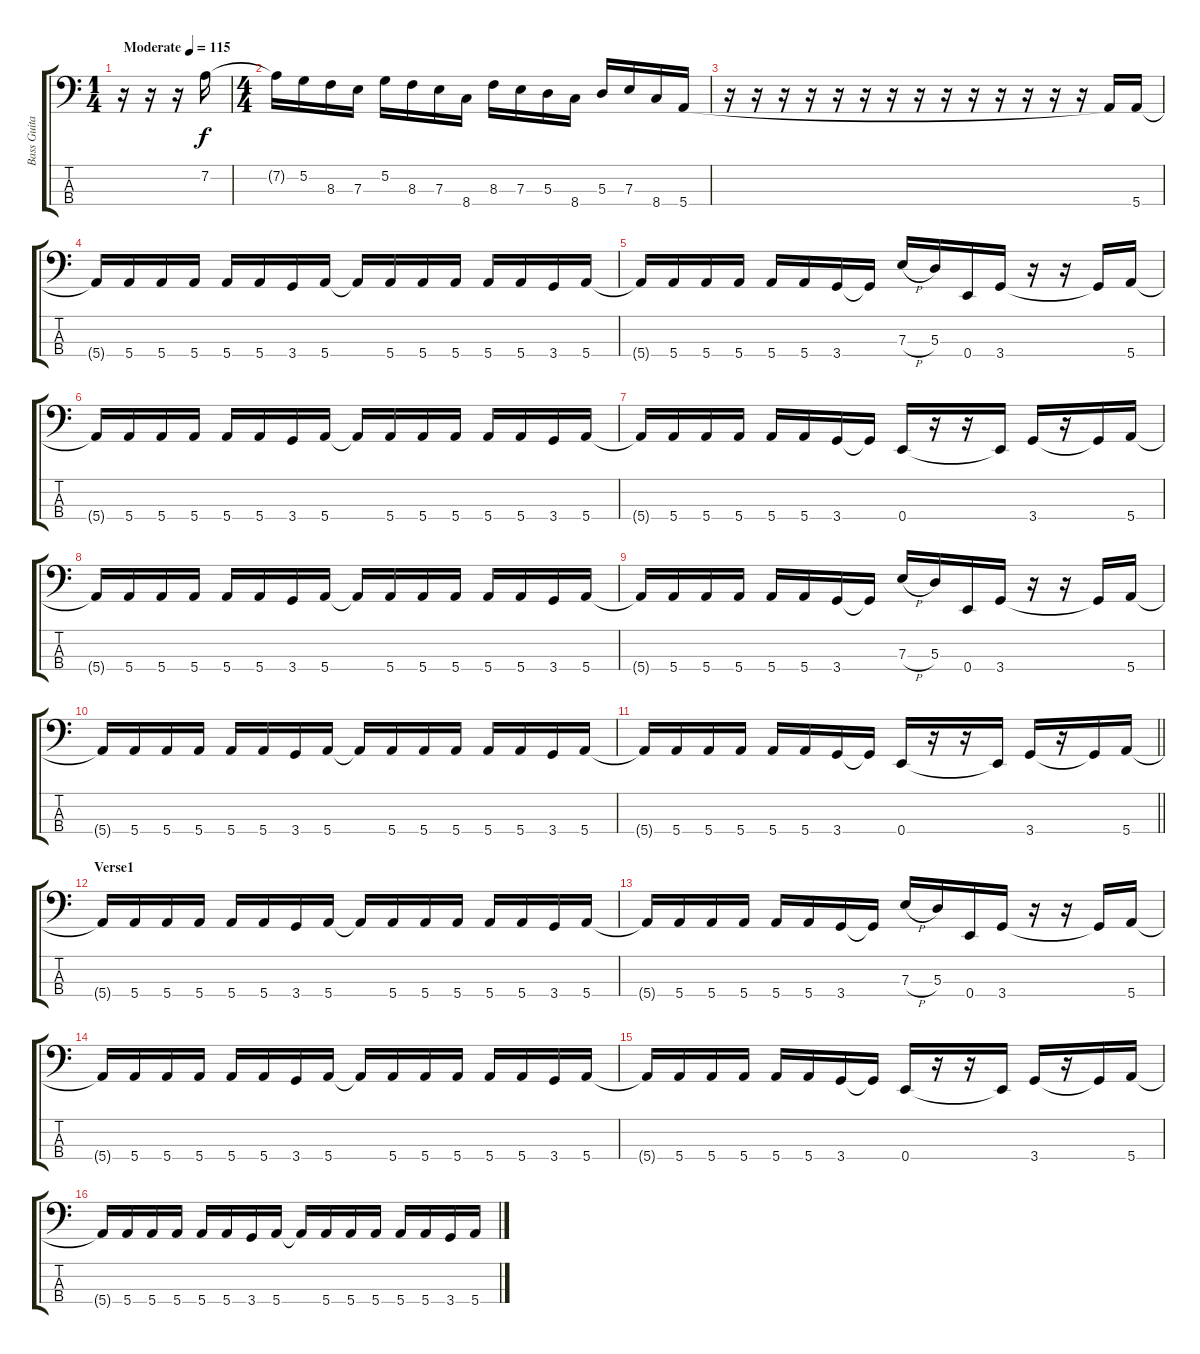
\track ("Bass Guitar" "Bass Guita") {instrument electricbassfinger}
\staff {score tabs}
\tuning (G2 D2 A1 E1) {hide}
\ts (1 4)
\tempo (115 "Moderate")
\clef f4
\ks c
r.16{dy f instrument electricbassfinger} r.16 r.16 7.2.16 |
\ts (4 4)
7.2{t}.16 5.2.16 8.3.16 7.3.16 5.2.16 8.3.16 7.3.16 8.4.16 8.3.16 7.3.16 5.3.16 8.4.16 5.3.16 7.3.16 8.4.16 5.4.16 |
r.16 r.16 r.16 r.16 r.16 r.16 r.16 r.16 r.16 r.16 r.16 r.16 r.16 r.16 5.4{t}.16 5.4.16 |
5.4{t}.16 5.4.16 5.4.16 5.4.16 5.4.16 5.4.16 3.4.16 5.4.16 5.4{t}.16 5.4.16 5.4.16 5.4.16 5.4.16 5.4.16 3.4.16 5.4.16 |
5.4{t}.16 5.4.16 5.4.16 5.4.16 5.4.16 5.4.16 3.4.16 3.4{t}.16 7.3{h}.16 5.3.16 0.4.16 3.4.16 r.16 r.16 3.4{t}.16 5.4.16 |
5.4{t}.16 5.4.16 5.4.16 5.4.16 5.4.16 5.4.16 3.4.16 5.4.16 5.4{t}.16 5.4.16 5.4.16 5.4.16 5.4.16 5.4.16 3.4.16 5.4.16 |
5.4{t}.16 5.4.16 5.4.16 5.4.16 5.4.16 5.4.16 3.4.16 3.4{t}.16 0.4.16 r.16 r.16 0.4{t}.16 3.4.16 r.16 3.4{t}.16 5.4.16 |
5.4{t}.16 5.4.16 5.4.16 5.4.16 5.4.16 5.4.16 3.4.16 5.4.16 5.4{t}.16 5.4.16 5.4.16 5.4.16 5.4.16 5.4.16 3.4.16 5.4.16 |
5.4{t}.16 5.4.16 5.4.16 5.4.16 5.4.16 5.4.16 3.4.16 3.4{t}.16 7.3{h}.16 5.3.16 0.4.16 3.4.16 r.16 r.16 3.4{t}.16 5.4.16 |
5.4{t}.16 5.4.16 5.4.16 5.4.16 5.4.16 5.4.16 3.4.16 5.4.16 5.4{t}.16 5.4.16 5.4.16 5.4.16 5.4.16 5.4.16 3.4.16 5.4.16 |
\barLineRight lightlight
5.4{t}.16 5.4.16 5.4.16 5.4.16 5.4.16 5.4.16 3.4.16 3.4{t}.16 0.4.16 r.16 r.16 0.4{t}.16 3.4.16 r.16 3.4{t}.16 5.4.16 |
\section ("" "Verse1")
5.4{t}.16 5.4.16 5.4.16 5.4.16 5.4.16 5.4.16 3.4.16 5.4.16 5.4{t}.16 5.4.16 5.4.16 5.4.16 5.4.16 5.4.16 3.4.16 5.4.16 |
5.4{t}.16 5.4.16 5.4.16 5.4.16 5.4.16 5.4.16 3.4.16 3.4{t}.16 7.3{h}.16 5.3.16 0.4.16 3.4.16 r.16 r.16 3.4{t}.16 5.4.16 |
5.4{t}.16 5.4.16 5.4.16 5.4.16 5.4.16 5.4.16 3.4.16 5.4.16 5.4{t}.16 5.4.16 5.4.16 5.4.16 5.4.16 5.4.16 3.4.16 5.4.16 |
5.4{t}.16 5.4.16 5.4.16 5.4.16 5.4.16 5.4.16 3.4.16 3.4{t}.16 0.4.16 r.16 r.16 0.4{t}.16 3.4.16 r.16 3.4{t}.16 5.4.16 |
5.4{t}.16 5.4.16 5.4.16 5.4.16 5.4.16 5.4.16 3.4.16 5.4.16 5.4{t}.16 5.4.16 5.4.16 5.4.16 5.4.16 5.4.16 3.4.16 5.4.16
